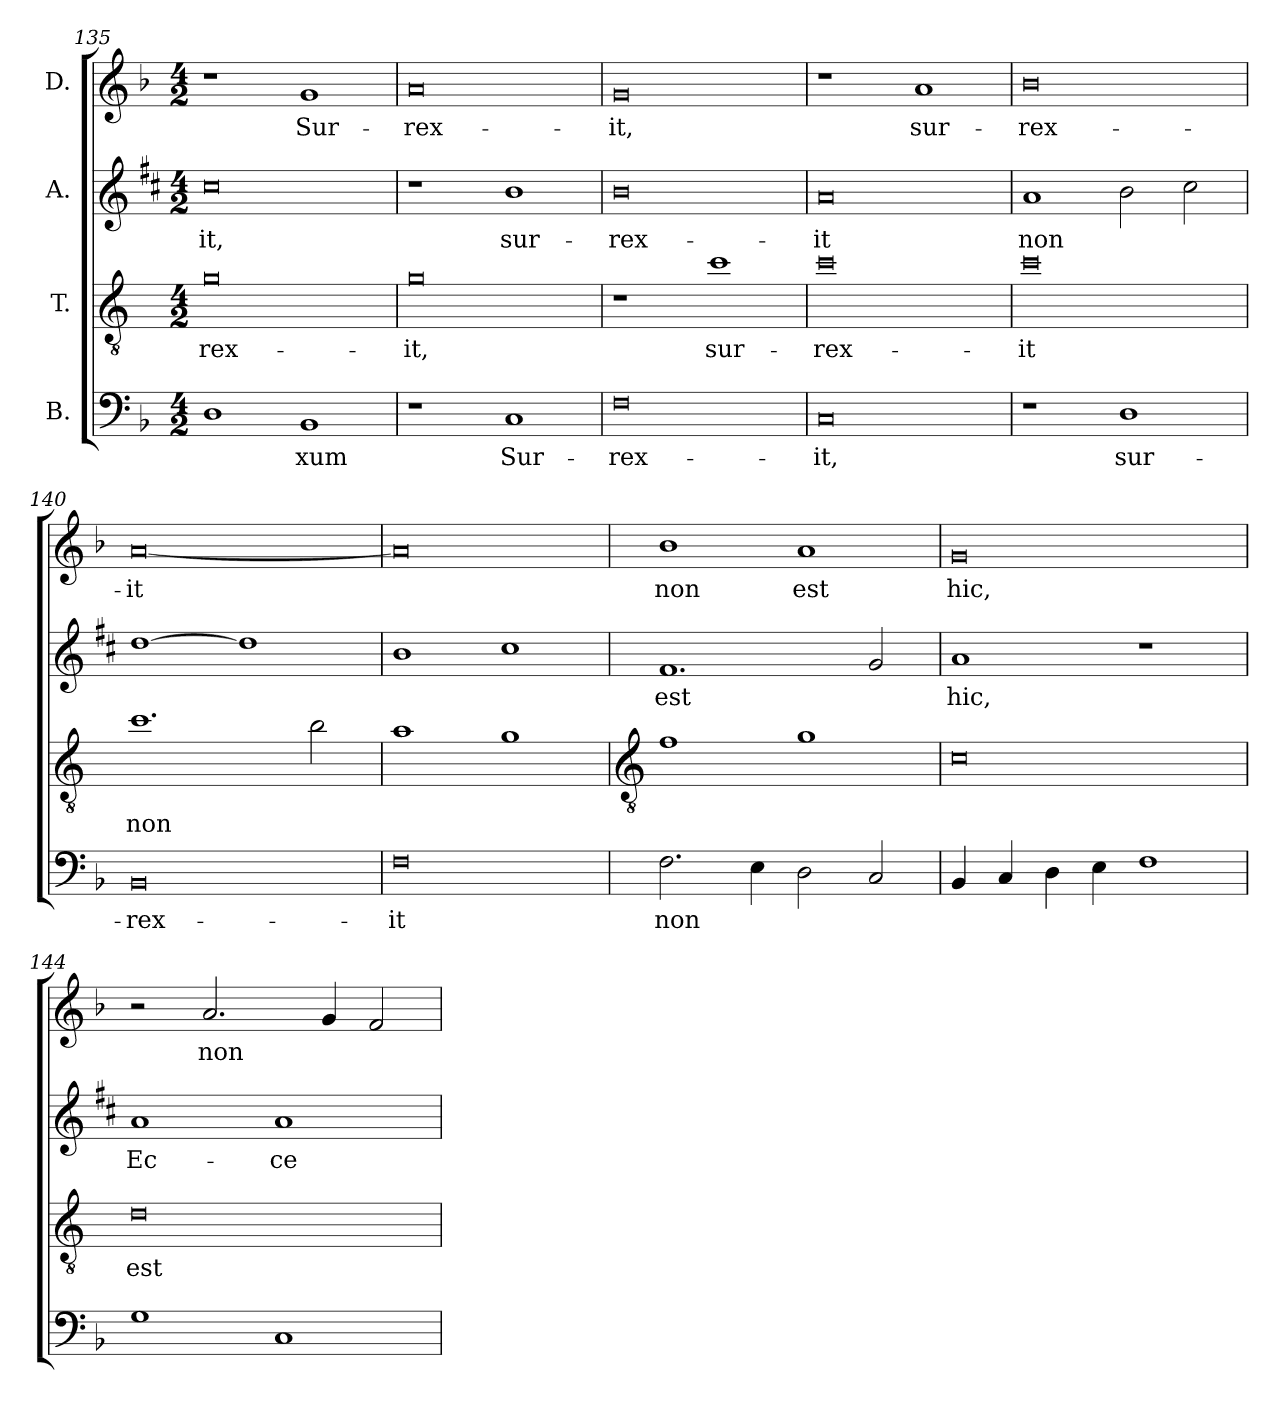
**kern	**text	**kern	**text	**kern	**text	**kern	**text
*part4	*part4	*part3	*part3	*part2	*part2	*part1	*part1
*staff4	*staff4	*staff3	*staff3	*staff2	*staff2	*staff1	*staff1
*I"B.	*	*I"T.	*	*I"A.	*	*I"D.	*
!!LO:LB:g=z
*clefF4	*	*clefGv2	*	*clefG2	*	*clefG2	*
*	*	*ITrd4c7	*	*ITrd5c9	*	*	*
*k[b-]	*	*k[b-]	*	*k[b-]	*	*k[b-]	*
*F:	*	*F:	*	*F:	*	*F:	*
*M4/2	*	*M4/2	*	*M4/2	*	*M4/2	*
=135	=135	=135	=135	=135	=135	=135	=135
!	!	!	!LO:LY:b	!	!LO:LY:b	!	!
1D	.	0c	-rex-	0e	-it,	1r	.
!	!LO:LY:b	!	!	!	!	!	!LO:LY:b
1BB-	xum	.	.	.	.	1g	Sur-
=136	=136	=136	=136	=136	=136	=136	=136
!	!	!	!LO:LY:b	!	!	!	!LO:LY:b
1r	.	0c	-it,	1r	.	0a	-rex-
!	!LO:LY:b	!	!	!	!LO:LY:b	!	!
1C	Sur-	.	.	1d	sur-	.	.
=137	=137	=137	=137	=137	=137	=137	=137
!	!LO:LY:b	!	!	!	!LO:LY:b	!	!LO:LY:b
0F	-rex-	1r	.	0d	-rex-	0g	-it,
!	!	!	!LO:LY:b	!	!	!	!
.	.	1f	sur-	.	.	.	.
=138	=138	=138	=138	=138	=138	=138	=138
!	!LO:LY:b	!	!LO:LY:b	!	!LO:LY:b	!	!
0C	-it,	0f	-rex-	0c	-it	1r	.
!	!	!	!	!	!	!	!LO:LY:b
.	.	.	.	.	.	1a	sur-
=139	=139	=139	=139	=139	=139	=139	=139
!	!	!	!LO:LY:b	!	!LO:LY:b	!	!LO:LY:b
1r	.	0f	-it	1c	non	0b-	-rex-
!	!LO:LY:b	!	!	!	!	!	!
1D	sur-	.	.	2d	.	.	.
.	.	.	.	2e	.	.	.
=140	=140	=140	=140	=140	=140	=140	=140
!	!LO:LY:b	!	!LO:LY:b	!	!	!	!LO:LY:b
0BB-	-rex-	1.f	non	[1f	.	[0a	-it
.	.	.	.	1f]	.	.	.
.	.	2e	.	.	.	.	.
!!LO:LB:g=z
=141	=141	=141	=141	=141	=141	=141	=141
!	!LO:LY:b	!	!	!	!	!	!
0F	-it	1d	.	1d	.	0a]	.
.	.	1c	.	1e	.	.	.
!!LO:LB:g=z
=142	=142	=142	=142	=142	=142	=142	=142
*	*	*clefGv2	*	*	*	*	*
!	!LO:LY:b	!	!	!	!LO:LY:b	!	!LO:LY:b
2.F	non	1B-	.	1.A	est	1b-	non
4E	.	.	.	.	.	.	.
!	!	!	!	!	!	!	!LO:LY:b
2D	.	1c	.	.	.	1a	est
2C	.	.	.	2B-	.	.	.
!!LO:LB:g=z
=143	=143	=143	=143	=143	=143	=143	=143
!	!	!	!	!	!LO:LY:b	!	!LO:LY:b
4BB-	.	0F	.	1c	hic,	0g	hic,
4C	.	.	.	.	.	.	.
4D	.	.	.	.	.	.	.
4E	.	.	.	.	.	.	.
1F	.	.	.	1r	.	.	.
!!LO:LB:g=z
=144	=144	=144	=144	=144	=144	=144	=144
!	!	!	!LO:LY:b	!	!LO:LY:b	!	!
1G	.	0G	est	1c	Ec-	2r	.
!	!	!	!	!	!	!	!LO:LY:b
.	.	.	.	.	.	2.a	non
!	!	!	!	!	!LO:LY:b	!	!
1C	.	.	.	1c	-ce	.	.
.	.	.	.	.	.	4g	.
.	.	.	.	.	.	2f	.
=	=	=	=	=	=	=	=
*-	*-	*-	*-	*-	*-	*-	*-
